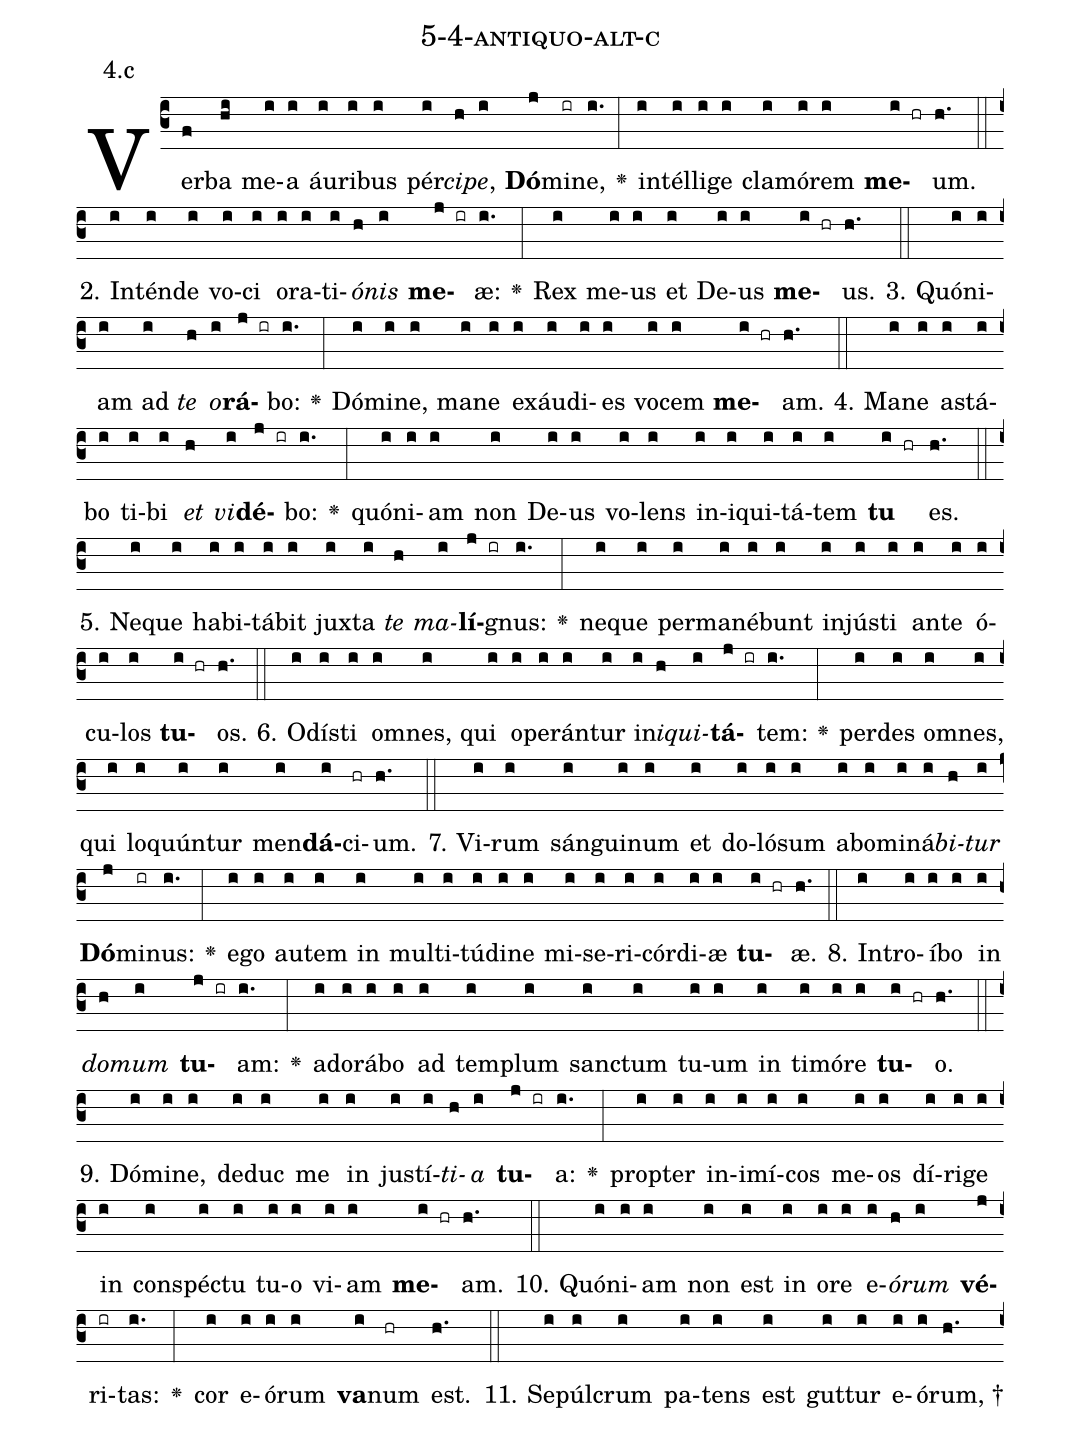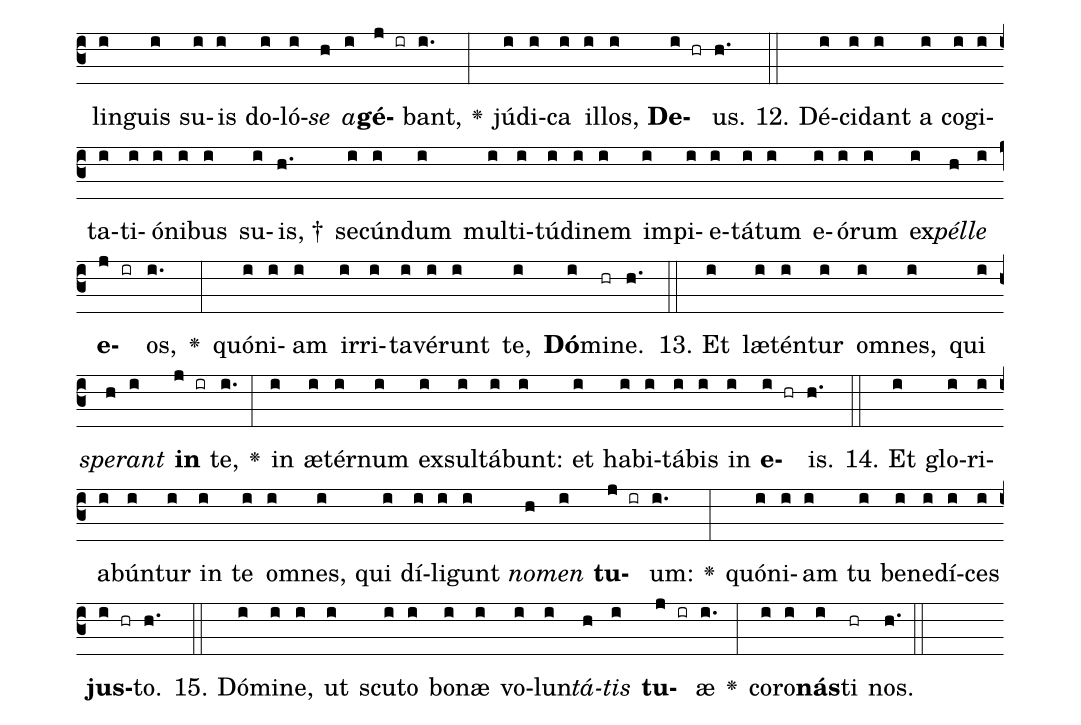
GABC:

name: 5-4-antiquo-alt-c;
annotation: 4.c;
%%
(c3)Ver(f)ba(hi) me(i)a(i) áu(i)ri(i)bus(i) pér(i)<i>ci</i>(h)<i>pe</i>,(i) <b>Dó</b>(j)mi(ir)ne,(i.) <v>\greheightstar</v>(:) in(i)tél(i)li(i)ge(i) cla(i)mó(i)rem(i) <b>me</b>(i hr)um.(h.) (::)
2. In(i)tén(i)de(i) vo(i)ci(i) o(i)ra(i)ti(i)<i>ó</i>(h)<i>nis</i>(i) <b>me</b>(j ir)æ:(i.) <v>\greheightstar</v>(:) Rex(i) me(i)us(i) et(i) De(i)us(i) <b>me</b>(i hr)us.(h.) (::)
3. Quón(i)i(i)am(i) ad(i) <i>te</i>(h) <i>o</i>(i)<b>rá</b>(j ir)bo:(i.) <v>\greheightstar</v>(:) Dó(i)mi(i)ne,(i) ma(i)ne(i) ex(i)áu(i)di(i)es(i) vo(i)cem(i) <b>me</b>(i hr)am.(h.) (::)
4. Ma(i)ne(i) a(i)stá(i)bo(i) ti(i)bi(i) <i>et</i>(h) <i>vi</i>(i)<b>dé</b>(j ir)bo:(i.) <v>\greheightstar</v>(:) quón(i)i(i)am(i) non(i) De(i)us(i) vo(i)lens(i) in(i)i(i)qui(i)tá(i)tem(i) <b>tu</b>(i hr) es.(h.) (::)
5. Ne(i)que(i) ha(i)bi(i)tá(i)bit(i) jux(i)ta(i) <i>te</i>(h) <i>ma</i>(i)<b>lí</b>(j ir)gnus:(i.) <v>\greheightstar</v>(:) ne(i)que(i) per(i)ma(i)né(i)bunt(i) in(i)jús(i)ti(i) an(i)te(i) ó(i)cu(i)los(i) <b>tu</b>(i hr)os.(h.) (::)
6. O(i)dís(i)ti(i) om(i)nes,(i) qui(i) o(i)pe(i)rán(i)tur(i) in(i)<i>i</i>(h)<i>qui</i>(i)<b>tá</b>(j ir)tem:(i.) <v>\greheightstar</v>(:) per(i)des(i) om(i)nes,(i) qui(i) lo(i)quún(i)tur(i) men(i)<b>dá</b>(i)ci(hr)um.(h.) (::)
7. Vi(i)rum(i) sán(i)gui(i)num(i) et(i) do(i)ló(i)sum(i) ab(i)o(i)mi(i)ná(i)<i>bi</i>(h)<i>tur</i>(i) <b>Dó</b>(j)mi(ir)nus:(i.) <v>\greheightstar</v>(:) e(i)go(i) au(i)tem(i) in(i) mul(i)ti(i)tú(i)di(i)ne(i) mi(i)se(i)ri(i)cór(i)di(i)æ(i) <b>tu</b>(i hr)æ.(h.) (::)
8. In(i)tro(i)í(i)bo(i) in(i) <i>do</i>(h)<i>mum</i>(i) <b>tu</b>(j ir)am:(i.) <v>\greheightstar</v>(:) ad(i)o(i)rá(i)bo(i) ad(i) tem(i)plum(i) sanc(i)tum(i) tu(i)um(i) in(i) ti(i)mó(i)re(i) <b>tu</b>(i hr)o.(h.) (::)
9. Dó(i)mi(i)ne,(i) de(i)duc(i) me(i) in(i) jus(i)tí(i)<i>ti</i>(h)<i>a</i>(i) <b>tu</b>(j ir)a:(i.) <v>\greheightstar</v>(:) prop(i)ter(i) in(i)i(i)mí(i)cos(i) me(i)os(i) dí(i)ri(i)ge(i) in(i) con(i)spéc(i)tu(i) tu(i)o(i) vi(i)am(i) <b>me</b>(i hr)am.(h.) (::)
10. Quón(i)i(i)am(i) non(i) est(i) in(i) o(i)re(i) e(i)<i>ó</i>(h)<i>rum</i>(i) <b>vé</b>(j)ri(ir)tas:(i.) <v>\greheightstar</v>(:) cor(i) e(i)ó(i)rum(i) <b>va</b>(i)num(hr) est.(h.) (::)
11. Se(i)púl(i)crum(i) pa(i)tens(i) est(i) gut(i)tur(i) e(i)ó(i)rum, †(h.) lin(i)guis(i) su(i)is(i) do(i)ló(i)<i>se</i>(h) <i>a</i>(i)<b>gé</b>(j ir)bant,(i.) <v>\greheightstar</v>(:) jú(i)di(i)ca(i) il(i)los,(i) <b>De</b>(i hr)us.(h.) (::)
12. Dé(i)ci(i)dant(i) a(i) co(i)gi(i)ta(i)ti(i)ó(i)ni(i)bus(i) su(i)is, †(h.) se(i)cún(i)dum(i) mul(i)ti(i)tú(i)di(i)nem(i) im(i)pi(i)e(i)tá(i)tum(i) e(i)ó(i)rum(i) ex(i)<i>pél</i>(h)<i>le</i>(i) <b>e</b>(j ir)os,(i.) <v>\greheightstar</v>(:) quón(i)i(i)am(i) ir(i)ri(i)ta(i)vé(i)runt(i) te,(i) <b>Dó</b>(i)mi(hr)ne.(h.) (::)
13. Et(i) læ(i)tén(i)tur(i) om(i)nes,(i) qui(i) <i>spe</i>(h)<i>rant</i>(i) <b>in</b>(j ir) te,(i.) <v>\greheightstar</v>(:) in(i) æ(i)tér(i)num(i) ex(i)sul(i)tá(i)bunt:(i) et(i) ha(i)bi(i)tá(i)bis(i) in(i) <b>e</b>(i hr)is.(h.) (::)
14. Et(i) glo(i)ri(i)a(i)bún(i)tur(i) in(i) te(i) om(i)nes,(i) qui(i) dí(i)li(i)gunt(i) <i>no</i>(h)<i>men</i>(i) <b>tu</b>(j ir)um:(i.) <v>\greheightstar</v>(:) quón(i)i(i)am(i) tu(i) be(i)ne(i)dí(i)ces(i) <b>jus</b>(i hr)to.(h.) (::)
15. Dó(i)mi(i)ne,(i) ut(i) scu(i)to(i) bo(i)næ(i) vo(i)lun(i)<i>tá</i>(h)<i>tis</i>(i) <b>tu</b>(j ir)æ(i.) <v>\greheightstar</v>(:) co(i)ro(i)<b>nás</b>(i)ti(hr) nos.(h.) (::)
